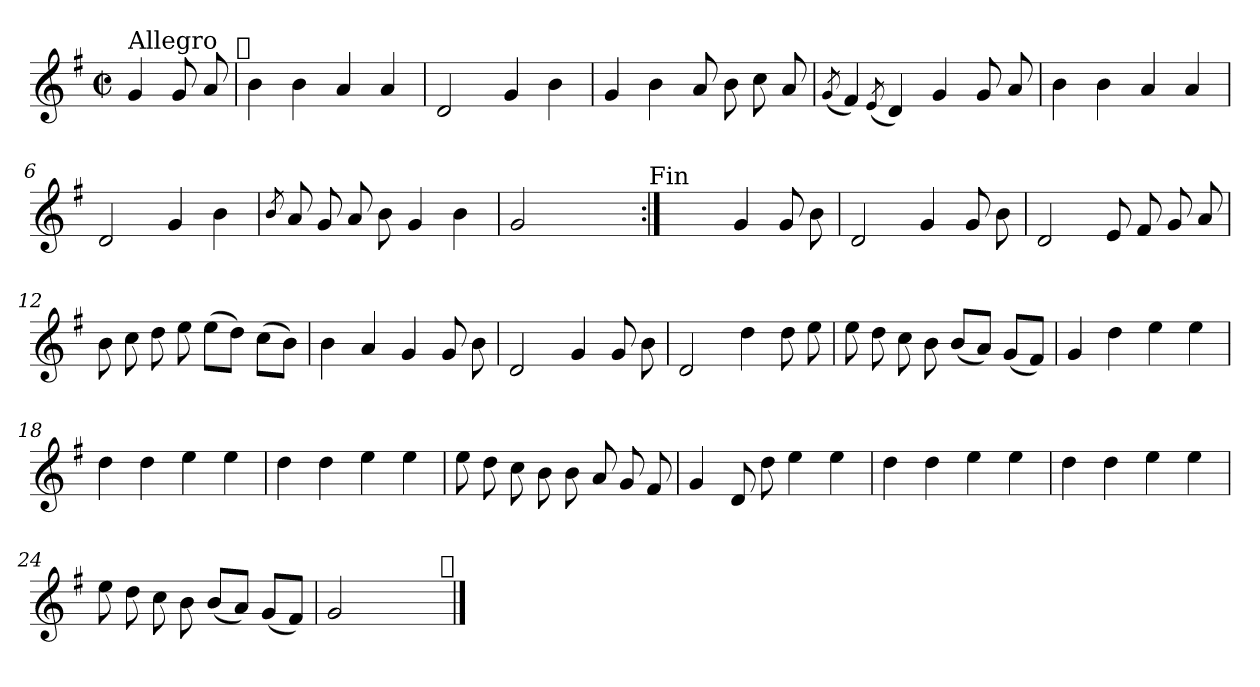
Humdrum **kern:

**kern
*part1
*staff1
*clefG2
*k[f#]
*G:
*M2/2
*met(c|)
=
!LO:TX:a:t=Allegro
4g/
8g/
8a/
!LO:TX:a:t=𝄋
=1
4b\
4b\
4a/
4a/
=2
2d/
4g/
4b\
=3
4g/
4b\
8a/
8b\
8cc\
8a/
=4
(<8qg/
4f#/)
(<8qe/
4d/)
4g/
8g/
8a/
!!LO:LB:g=z
=5
4b\
4b\
4a/
4a/
=6
2d/
4g/
4b\
=7
8qb/
8a/
8g/
8a/
8b\
4g/
4b\
=8
2g/
2ryy
!LO:TX:a:t=Fin
=9:|!
2ryy
4g/
8g/
8b\
=10
2d/
4g/
8g/
8b\
!!LO:LB:g=z
=11
2d/
8e/
8f#/
8g/
8a/
=12
8b\
8cc\
8dd\
8ee\
(>8ee\L
8dd\J)
(>8cc\L
8b\J)
=13
4b\
4a/
4g/
8g/
8b\
=14
2d/
4g/
8g/
8b\
=15
2d/
4dd\
8dd\
8ee\
!!LO:LB:g=z
=16
8ee\
8dd\
8cc\
8b\
(<8b/L
8a/J)
(<8g/L
8f#/J)
=17
4g/
4dd\
4ee\
4ee\
=18
4dd\
4dd\
4ee\
4ee\
=19
4dd\
4dd\
4ee\
4ee\
=20
8ee\
8dd\
8cc\
8b\
8b\
8a/
8g/
8f#/
!!LO:LB:g=z
=21
4g/
8d/
8dd\
4ee\
4ee\
=22
4dd\
4dd\
4ee\
4ee\
=23
4dd\
4dd\
4ee\
4ee\
=24
8ee\
8dd\
8cc\
8b\
(<8b/L
8a/J)
(<8g/L
8f#/J)
=25
2g/
2ryy
!LO:TX:a:t=𝄋
==
*-
